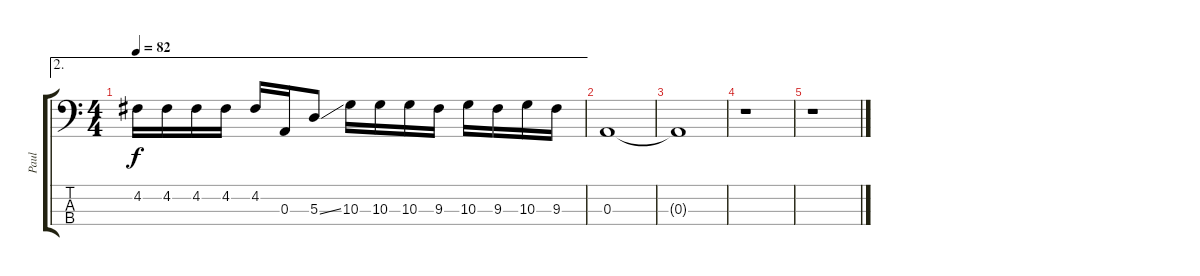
\track ("Paul" "Paul") {instrument electricbasspick}
\staff {score tabs}
\tuning (G2 D2 A1 E1) {hide}
\ae 2
\ts (4 4)
\tempo 82
\clef f4
\ks c
4.2.16{dy f} 4.2.16 4.2.16 4.2.16 4.2.16 0.3.16 5.3{ss}.8 10.3.16 10.3.16 10.3.16 9.3.16 10.3.16 9.3.16 10.3.16 9.3.16 |
0.3.1 |
0.3{t}.1 |
r.1 |
r.1
